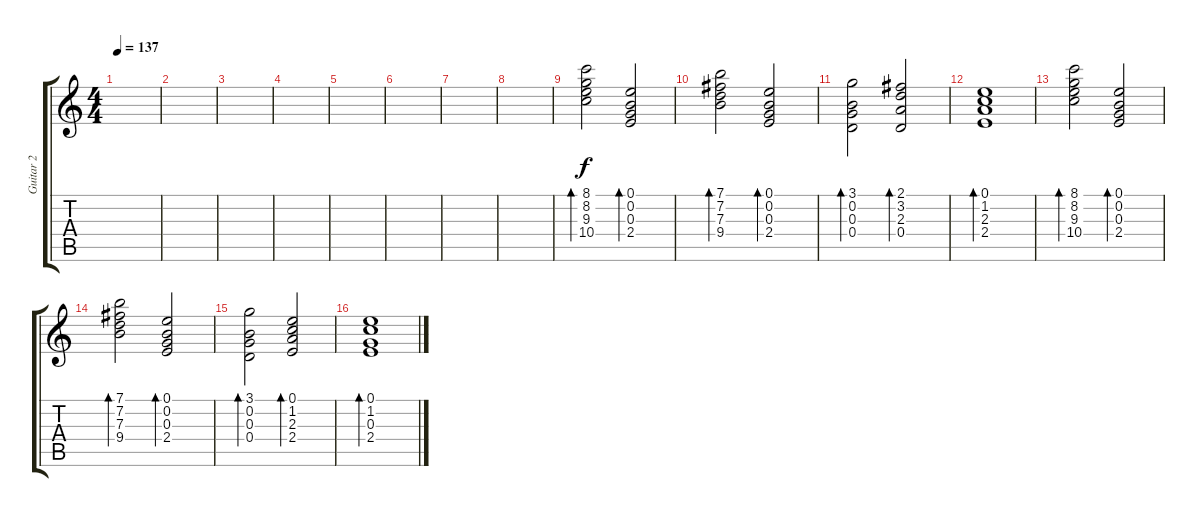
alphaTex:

\track ("Guitar 2" "Guitar 2") {instrument acousticguitarsteel}
\staff {score tabs}
\tuning (E4 B3 G3 D3 A2 E2) {hide}
\ts (4 4)
\tempo 137
\clef g2
\ks c
|
|
|
|
|
|
|
|
(8.1 8.2 9.3 10.4).2{bd 120} (0.1 0.2 0.3 2.4).2{bd 120} |
(7.1 7.2 7.3 9.4).2{bd 120} (0.1 0.2 0.3 2.4).2{bd 120} |
(3.1 0.2 0.3 0.4).2{bd 120} (2.1 3.2 2.3 0.4).2{bd 120} |
(0.1 1.2 2.3 2.4).1{bd 120} |
(8.1 8.2 9.3 10.4).2{bd 120} (0.1 0.2 0.3 2.4).2{bd 120} |
(7.1 7.2 7.3 9.4).2{bd 120} (0.1 0.2 0.3 2.4).2{bd 120} |
(3.1 0.2 0.3 0.4).2{bd 120} (0.1 1.2 2.3 2.4).2{bd 120} |
(0.1 1.2 0.3 2.4).1{bd 120}
